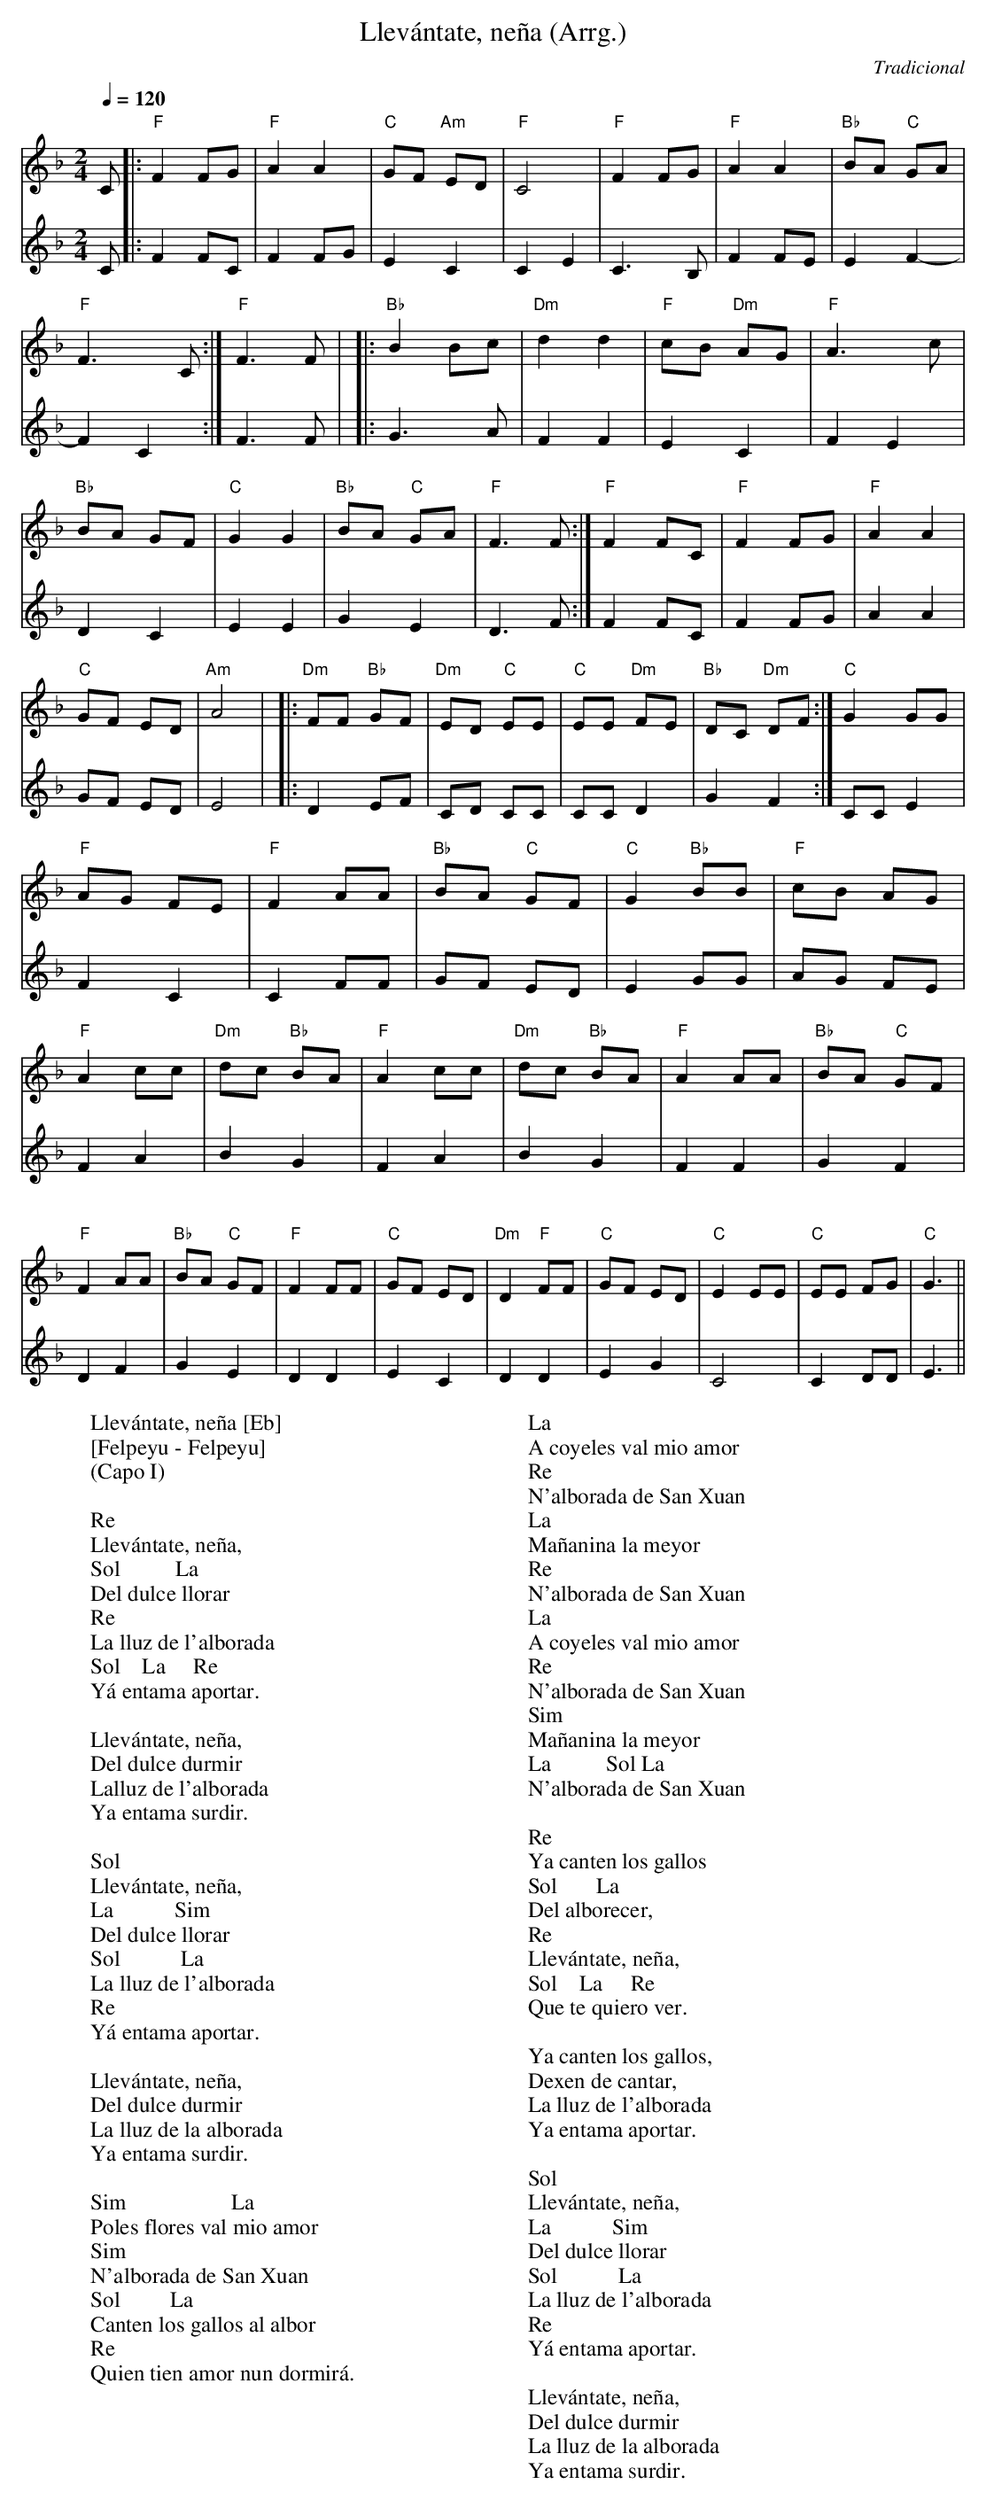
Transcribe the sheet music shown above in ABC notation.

X:1
T:Llevántate, neña (Arrg.)
C:Tradicional
M:2/4
L:1/8
Q:1/4=120
E:2 Voces
K:F
V:1
C|:"F"F2 FG|"F"A2 A2|"C"GF "Am"ED|"F"C4|"F"F2 FG|"F"A2 A2|"Bb"BA "C"GA|"F"F3C:|"F"F3F|
|:"Bb"B2 Bc|"Dm"d2 d2|"F"cB "Dm"AG|"F"A3c|"Bb"BA GF|"C"G2 G2|"Bb"BA "C"GA|"F"F3F:|
"F"F2 FC|"F"F2 FG|"F"A2 A2|"C"GF ED|"Am"A4|
|:"Dm"FF "Bb"GF|"Dm"ED "C"EE|"C"EE "Dm"FE|"Bb"DC "Dm"DF:|
"C"G2 GG|"F"AG FE|"F"F2 AA|"Bb"BA "C"GF|
"C"G2 "Bb"BB|"F"cB AG|"F"A2 cc|"Dm"dc "Bb"BA|
"F"A2 cc|"Dm"dc "Bb"BA|"F"A2 AA|"Bb"BA "C"GF|
"F"F2 AA|"Bb"BA "C"GF|"F"F2 FF|"C"GF ED|
"Dm"D2 "F"FF|"C"GF ED|"C"E2 EE|"C"EE FG|"C"G3||!
V:2
C|:F2 FC|F2 FG|E2 C2|C2 E2|C3B,|F2 FE|E2 F2 -|F2 C2:|F3F|
|:G3A|F2 F2|E2 C2|F2 E2|D2 C2|E2 E2|G2 E2|D3F:|
F2 FC|F2 FG|A2 A2|GF ED|E4|
|:D2 EF|CD CC|CC D2|G2 F2:|
CC E2|F2 C2|C2 FF|GF ED|
E2 GG|AG FE|F2 A2|B2 G2|
F2 A2|B2 G2|F2 F2|G2 F2|
D2 F2|G2 E2|D2 D2|E2 C2|
D2 D2|E2 G2|C4|C2 DD|E3||!
W:Llevántate, neña [Eb]
W:[Felpeyu - Felpeyu]
W:               (Capo I)
W:
W:   Re
W:Llevántate, neña,
W:Sol          La
W:Del dulce llorar
W:   Re
W:La lluz de l'alborada
W:Sol    La     Re
W:Yá entama aportar.
W:
W:Llevántate, neña,
W:Del dulce durmir
W:Lalluz de l'alborada
W:Ya entama surdir.
W:
W:   Sol
W:Llevántate, neña,
W:La           Sim
W:Del dulce llorar
W:   Sol           La
W:La lluz de l'alborada
W:              Re
W:Yá entama aportar.
W:
W:Llevántate, neña,
W:Del dulce durmir
W:La lluz de la alborada
W:Ya entama surdir.
W:
W:Sim                   La
W:Poles flores val mio amor
W:                  Sim
W:N'alborada de San Xuan
W:           Sol         La
W:Canten los gallos al albor
W:                         Re
W:Quien tien amor nun dormirá.
W:
W:                   La
W:A coyeles val mio amor
W:                  Re
W:N'alborada de San Xuan
W:              La
W:Mañanina la meyor
W:                  Re
W:N'alborada de San Xuan
W:                   La
W:A coyeles val mio amor
W:                  Re
W:N'alborada de San Xuan
W:              Sim
W:Mañanina la meyor
W:      La          Sol La
W:N'alborada de San Xuan
W:
W:   Re
W:Ya canten los gallos
W:Sol       La
W:Del alborecer,
W:   Re
W:Llevántate, neña,
W:Sol    La     Re
W:Que te quiero ver.
W:
W:Ya canten los gallos,
W:Dexen de cantar,
W:La lluz de l'alborada
W:Ya entama aportar.
W:
W:Sol
W:Llevántate, neña,
W:La           Sim
W:Del dulce llorar
W:   Sol           La
W:La lluz de l'alborada
W:              Re
W:Yá entama aportar.
W:
W:Llevántate, neña,
W:Del dulce durmir
W:La lluz de la alborada
W:Ya entama surdir.
W:
